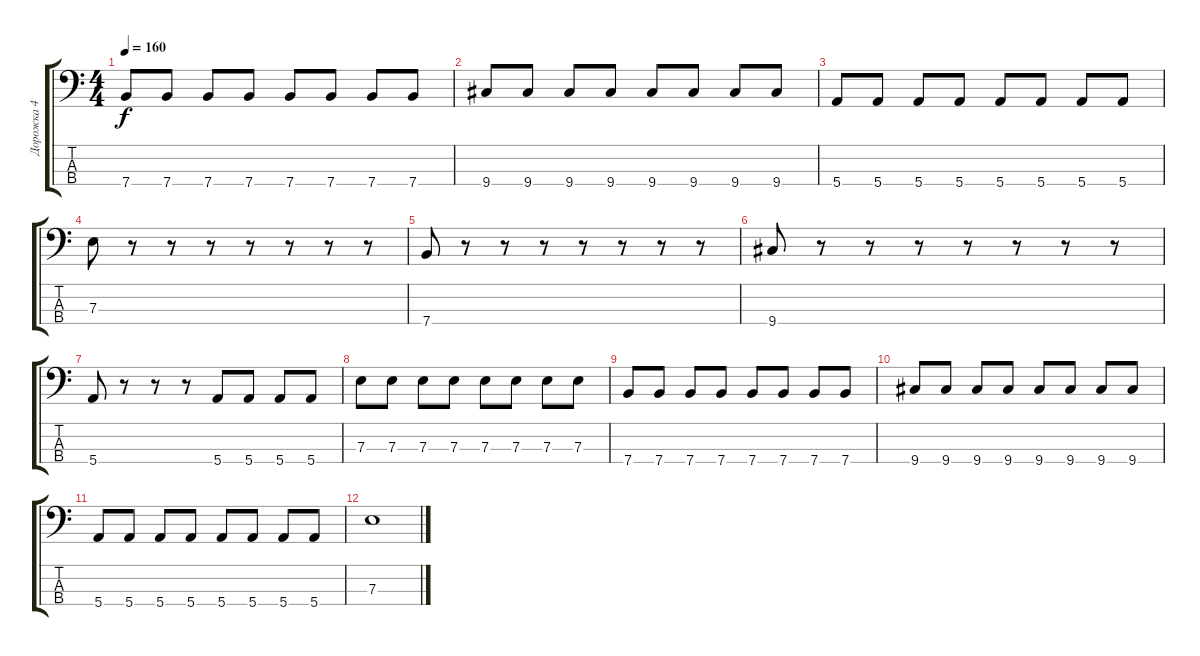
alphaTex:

\track ("Дорожка 4" "Дорожка 4") {instrument electricbassfinger}
\staff {score tabs}
\tuning (G2 D2 A1 E1) {hide}
\ts (4 4)
\tempo 160
\clef f4
\ks c
7.4.8{dy f} 7.4.8 7.4.8 7.4.8 7.4.8 7.4.8 7.4.8 7.4.8 |
9.4.8 9.4.8 9.4.8 9.4.8 9.4.8 9.4.8 9.4.8 9.4.8 |
5.4.8 5.4.8 5.4.8 5.4.8 5.4.8 5.4.8 5.4.8 5.4.8 |
7.3.8 r.8 r.8 r.8 r.8 r.8 r.8 r.8 |
7.4.8 r.8 r.8 r.8 r.8 r.8 r.8 r.8 |
9.4.8 r.8 r.8 r.8 r.8 r.8 r.8 r.8 |
5.4.8 r.8 r.8 r.8 5.4.8 5.4.8 5.4.8 5.4.8 |
7.3.8 7.3.8 7.3.8 7.3.8 7.3.8 7.3.8 7.3.8 7.3.8 |
7.4.8 7.4.8 7.4.8 7.4.8 7.4.8 7.4.8 7.4.8 7.4.8 |
9.4.8 9.4.8 9.4.8 9.4.8 9.4.8 9.4.8 9.4.8 9.4.8 |
5.4.8 5.4.8 5.4.8 5.4.8 5.4.8 5.4.8 5.4.8 5.4.8 |
7.3.1
